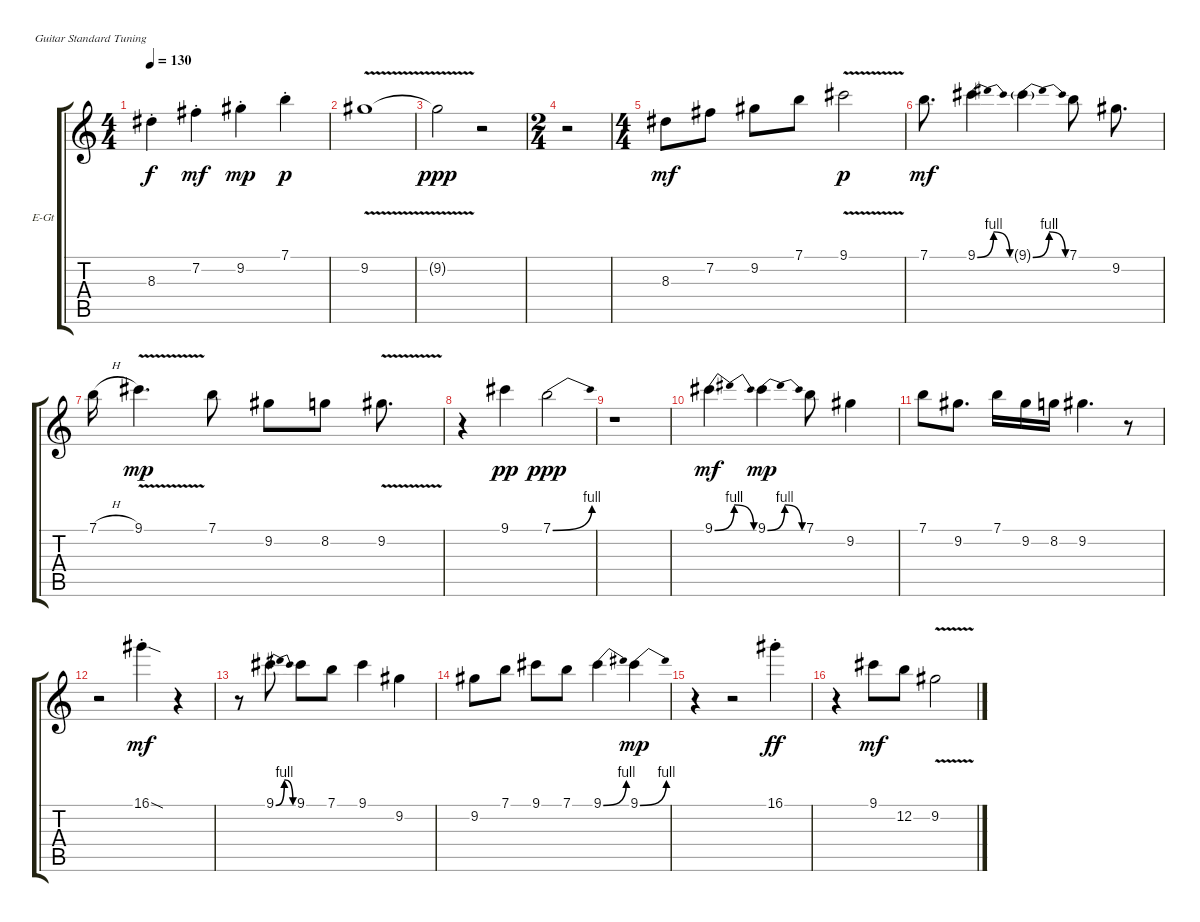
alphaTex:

\bracketExtendMode groupsimilarinstruments
\firstSystemTrackNameOrientation horizontal
\otherSystemsTrackNameOrientation horizontal
\track ("BB King Guitar" "E-Gt") {instrument electricguitarclean}
\staff {score tabs}
\tuning (E4 B3 G3 D3 A2 E2)
\ts (4 4)
\beaming (8 2 2 2 2)
\tempo 130
\clef g2
\scale
1.20807
\ks c
8.3{st}.4{dy f instrument electricguitarclean} 7.2{st}.4{dy mf} 9.2{st}.4{dy mp} 7.1{st}.4{dy p} |
\scale
0.930643 9.2{v}.1 |
\scale
0.930643 9.2{v t}.2{dy ppp} r.2 |
\ts (2 4)
\scale
0.930643 r.2 |
\ts (4 4)
\scale
1.20807 8.3.8{lyrics (0 "") lyrics (1 "") lyrics (2 "") lyrics (3 "") lyrics (4 "") dy mf} 7.2.8 9.2.8 7.1.8 9.1{v}.2{dy p} |
\scale
0.930643 7.1.8{d dy mf} 9.1{be (bendrelease 0 0 11.4 4 29.4 4 59.4 0)}.4 9.1{be (bendrelease 0 0 28.2 4 32.4 4 59.4 0) g}.4 7.1.8 9.2.8{d} |
\scale
0.930643 7.1{h}.16 9.1{v}.4{d dy mp} 7.1.8 9.2.8 8.2.8 9.2{v}.8{d} |
\scale
0.930643 r.4 9.1.4{dy pp} 7.1{be (bend 0 0 15 4)}.2{dy ppp} |
\scale
1.11728 r.1 |
\scale
0.960908 9.1{be (bendrelease 0 0 10.2 4 30.599999999999998 4 59.4 0)}.4{d dy mf} 9.1{be (bendrelease 0 0 10.2 4 10.2 4 59.4 0)}.4{dy mp} 7.1.8 9.2.4 |
\scale
0.960908 7.1.8 9.2.8{d} 7.1.16 9.2.16 8.2.16 9.2.4{d} r.8 |
\scale
0.960908 r.2 16.1{sod st}.4{dy mf} r.4 |
\scale
1.11728 r.8 9.1{be (bendrelease 0 0 10.2 4 29.4 4 59.4 0)}.8 9.1.8 7.1.8 9.1.4 9.2.4 |
\scale
0.960908 9.2.8 7.1.8 9.1.8 7.1.8 9.1{be (bend 0 0 15 4)}.4 9.1{be (bend 0 0 15 4)}.4{dy mp} |
\scale
0.960908 r.4 r.2 16.1{st}.4{dy ff} |
\scale
0.960908 r.4 9.1.8{dy mf} 12.2.8 9.2{v}.2
